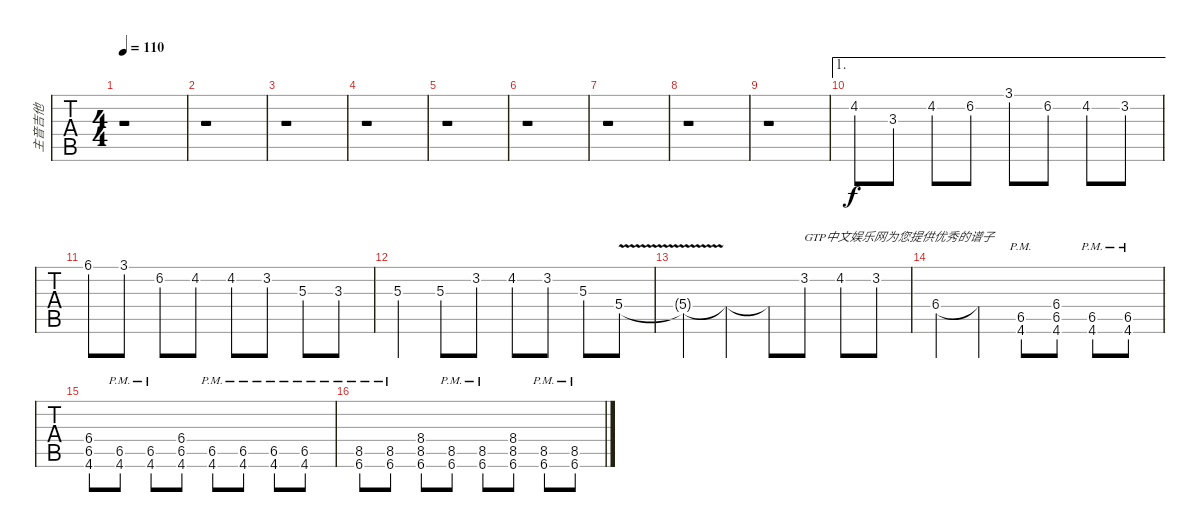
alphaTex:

\track ("主音吉他" "主音吉他") {instrument overdrivenguitar}
\staff {tabs}
\tuning (E4 B3 G3 D3 A2 E2) {hide}
\ts (4 4)
\tempo 110
\clef g2
\ks c
r.1{dy f} |
r.1 |
r.1 |
r.1 |
r.1 |
r.1 |
r.1 |
r.1 |
r.1 |
\ae 1
4.2.8 3.3.8 4.2.8 6.2.8 3.1.8 6.2.8 4.2.8 3.2.8 |
6.1.8 3.1.8 6.2.8 4.2.8 4.2.8 3.2.8 5.3.8 3.3.8 |
5.3.4 5.3.8 3.2.8 4.2.8 3.2.8 5.3.8 5.4{v}.8 |
5.4{t}.4 5.4{t}.4 5.4{t}.8 3.2.8{txt "GTP中文娱乐网为您提供优秀的谱子"} 4.2.8 3.2.8 |
6.4.4 6.4{t}.4 (6.5{pm} 4.6{pm}).8 (6.4 6.5 4.6).8 (6.5{pm} 4.6{pm}).8 (6.5{pm} 4.6{pm}).8 |
(6.4 6.5 4.6).8 (6.5{pm} 4.6{pm}).8 (6.5{pm} 4.6{pm}).8 (6.4 6.5 4.6).8 (6.5{pm} 4.6{pm}).8 (6.5{pm} 4.6{pm}).8 (6.5{pm} 4.6{pm}).8 (6.5{pm} 4.6{pm}).8 |
(8.5{pm} 6.6{pm}).8 (8.5{pm} 6.6{pm}).8 (8.4 8.5 6.6).8 (8.5{pm} 6.6{pm}).8 (8.5{pm} 6.6{pm}).8 (8.4 8.5 6.6).8 (8.5{pm} 6.6{pm}).8 (8.5{pm} 6.6{pm}).8
